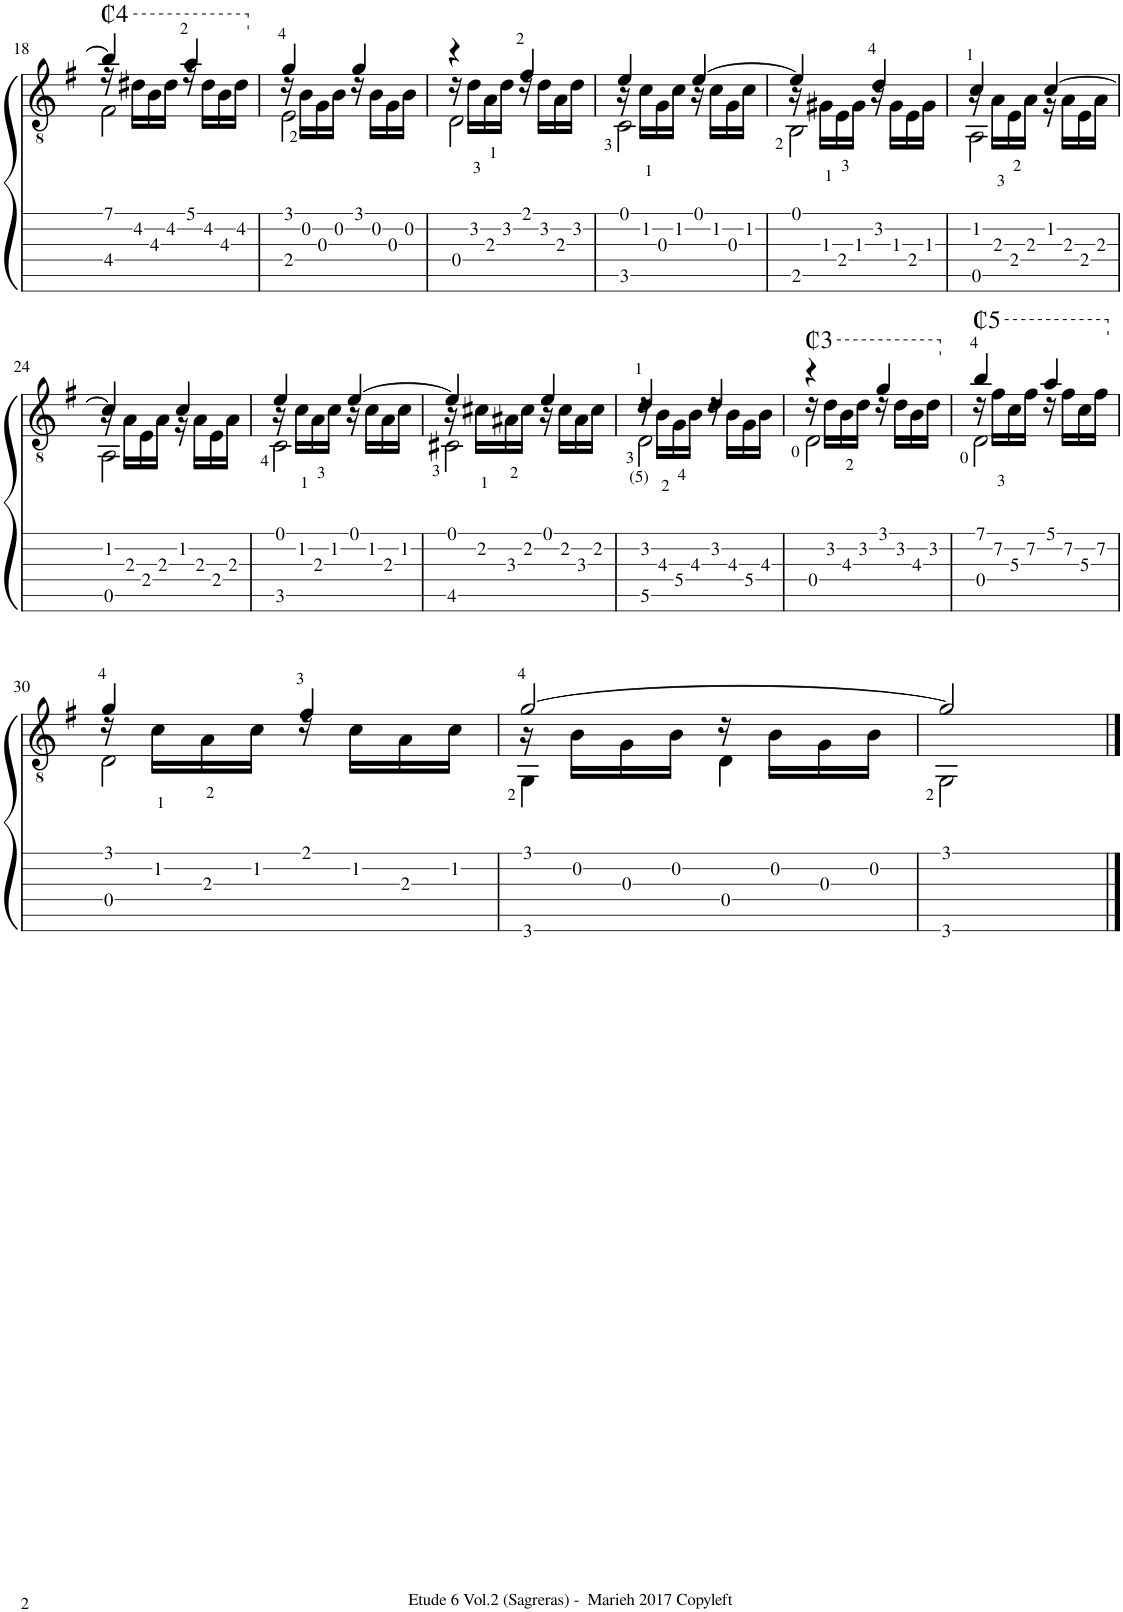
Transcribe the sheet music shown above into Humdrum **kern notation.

**kern	**kern
*part2	*part1
*staff2	*staff1
*I"Guitare classique [Tablature]	*I"Guitare classique
!!LO:PB:g=z
*	*clefGv2
*k[f#]	*k[f#]
*M2/4	*M2/4
=18	=18
*^	*^
*	*^	*	*^
!	!	!	!LO:TX:a:t=₵4	!	!
4b]	16r	2F#	4b/]	16r	2F#\
.	16d#XLL	.	.	16d#X\LL	.
.	16B	.	.	16B\	.
.	16d#JJ	.	.	16d#\JJ	.
4a	16r	.	4a/	16r	.
.	16d#LL	.	.	16d#\LL	.
.	16B	.	.	16B\	.
.	16d#JJ	.	.	16d#\JJ	.
=19	=19	=19	=19	=19	=19
4g	16r	2E	4g/	16r	2E\
.	16BLL	.	.	16B\LL	.
.	16G	.	.	16G\	.
.	16BJJ	.	.	16B\JJ	.
4g	16r	.	4g/	16r	.
.	16BLL	.	.	16B\LL	.
.	16G	.	.	16G\	.
.	16BJJ	.	.	16B\JJ	.
=20	=20	=20	=20	=20	=20
4r	16r	2D	4r	16r	2D\
.	16dLL	.	.	16d<\LL	.
.	16A	.	.	16A<\	.
.	16dJJ	.	.	16d\JJ	.
4f#	16r	.	4f#/	16r	.
.	16dLL	.	.	16d\LL	.
.	16A	.	.	16A\	.
.	16dJJ	.	.	16d\JJ	.
=21	=21	=21	=21	=21	=21
4e	16r	2C	4e/	16r	2C\
.	16cLL	.	.	16c<\LL	.
.	16G	.	.	16G\	.
.	16cJJ	.	.	16c\JJ	.
[4e	16r	.	[4e/	16r	.
.	16cLL	.	.	16c\LL	.
.	16G	.	.	16G\	.
.	16cJJ	.	.	16c\JJ	.
=22	=22	=22	=22	=22	=22
4e]	16r	2BB	4e/]	16r	2BB\
.	16G#XLL	.	.	16G#X<\LL	.
.	16E	.	.	16E<\	.
.	16G#JJ	.	.	16G#\JJ	.
4d	16r	.	4d/	16r	.
.	16G#LL	.	.	16G#\LL	.
.	16E	.	.	16E\	.
.	16G#JJ	.	.	16G#\JJ	.
=23	=23	=23	=23	=23	=23
4c	16r	2AA	4c/	16r	2AA\
.	16ALL	.	.	16A<\LL	.
.	16E	.	.	16E<\	.
.	16AJJ	.	.	16A\JJ	.
[4c	16r	.	[4c/	16r	.
.	16ALL	.	.	16A\LL	.
.	16E	.	.	16E\	.
.	16AJJ	.	.	16A\JJ	.
!!LO:LB:g=z	!!	!!
=24	=24	=24	=24	=24	=24
4c]	16r	2AA	4c/]	16r	2AA\
.	16ALL	.	.	16A\LL	.
.	16E	.	.	16E\	.
.	16AJJ	.	.	16A\JJ	.
4c	16r	.	4c/	16r	.
.	16ALL	.	.	16A\LL	.
.	16E	.	.	16E\	.
.	16AJJ	.	.	16A\JJ	.
=25	=25	=25	=25	=25	=25
4e	16r	2C	4e/	16r	2C\
.	16cLL	.	.	16c<\LL	.
.	16A	.	.	16A<\	.
.	16cJJ	.	.	16c\JJ	.
[4e	16r	.	[4e/	16r	.
.	16cLL	.	.	16c\LL	.
.	16A	.	.	16A\	.
.	16cJJ	.	.	16c\JJ	.
=26	=26	=26	=26	=26	=26
4e]	16r	2C#X	4e/]	16r	2C#X\
.	16c#XLL	.	.	16c#X<\LL	.
.	16A#X	.	.	16A#X<\	.
.	16c#JJ	.	.	16c#\JJ	.
4e	16r	.	4e/	16r	.
.	16c#LL	.	.	16c#\LL	.
.	16A#	.	.	16A#\	.
.	16c#JJ	.	.	16c#\JJ	.
=27	=27	=27	=27	=27	=27
4d	16r	2D	4d/	16r	2D\
.	16BLL	.	.	16B<\LL	.
.	16G	.	.	16G<\	.
.	16BJJ	.	.	16B\JJ	.
4d	16r	.	4d/	16r	.
.	16BLL	.	.	16B\LL	.
.	16G	.	.	16G\	.
.	16BJJ	.	.	16B\JJ	.
=28	=28	=28	=28	=28	=28
!	!	!	!LO:TX:a:t=₵3	!	!
4r	16r	2D	4r	16r	2D\
.	16dLL	.	.	16d\LL	.
.	16B	.	.	16B<\	.
.	16dJJ	.	.	16d\JJ	.
4g	16r	.	4g/	16r	.
.	16dLL	.	.	16d\LL	.
.	16B	.	.	16B\	.
.	16dJJ	.	.	16d\JJ	.
=29	=29	=29	=29	=29	=29
!	!	!	!LO:TX:a:t=₵5	!	!
4b	16r	2D	4b/	16r	2D\
.	16f#LL	.	.	16f#<\LL	.
.	16c	.	.	16c\	.
.	16f#JJ	.	.	16f#\JJ	.
4a	16r	.	4a/	16r	.
.	16f#LL	.	.	16f#\LL	.
.	16c	.	.	16c\	.
.	16f#JJ	.	.	16f#\JJ	.
!!LO:LB:g=z	!!	!!
=30	=30	=30	=30	=30	=30
4g	16r	2D	4g/	16r	2D\
.	16cLL	.	.	16c<\LL	.
.	16A	.	.	16A<\	.
.	16cJJ	.	.	16c\JJ	.
4f#	16r	.	4f#/	16r	.
.	16cLL	.	.	16c\LL	.
.	16A	.	.	16A\	.
.	16cJJ	.	.	16c\JJ	.
=31	=31	=31	=31	=31	=31
[2g	16r	4GG	[2g/	16r	4GG\
.	16BLL	.	.	16B\LL	.
.	16G	.	.	16G\	.
.	16BJJ	.	.	16B\JJ	.
.	16r	4D	.	16r	4D\
.	16BLL	.	.	16B\LL	.
.	16G	.	.	16G\	.
.	16BJJ	.	.	16B\JJ	.
*	*v	*v	*	*	*
*	*	*	*v	*v
=32	=32	=32	=32
2g]	2GG	2g/]	2GG\
*v	*v	*	*
*	*v	*v
==	==
*-	*-
